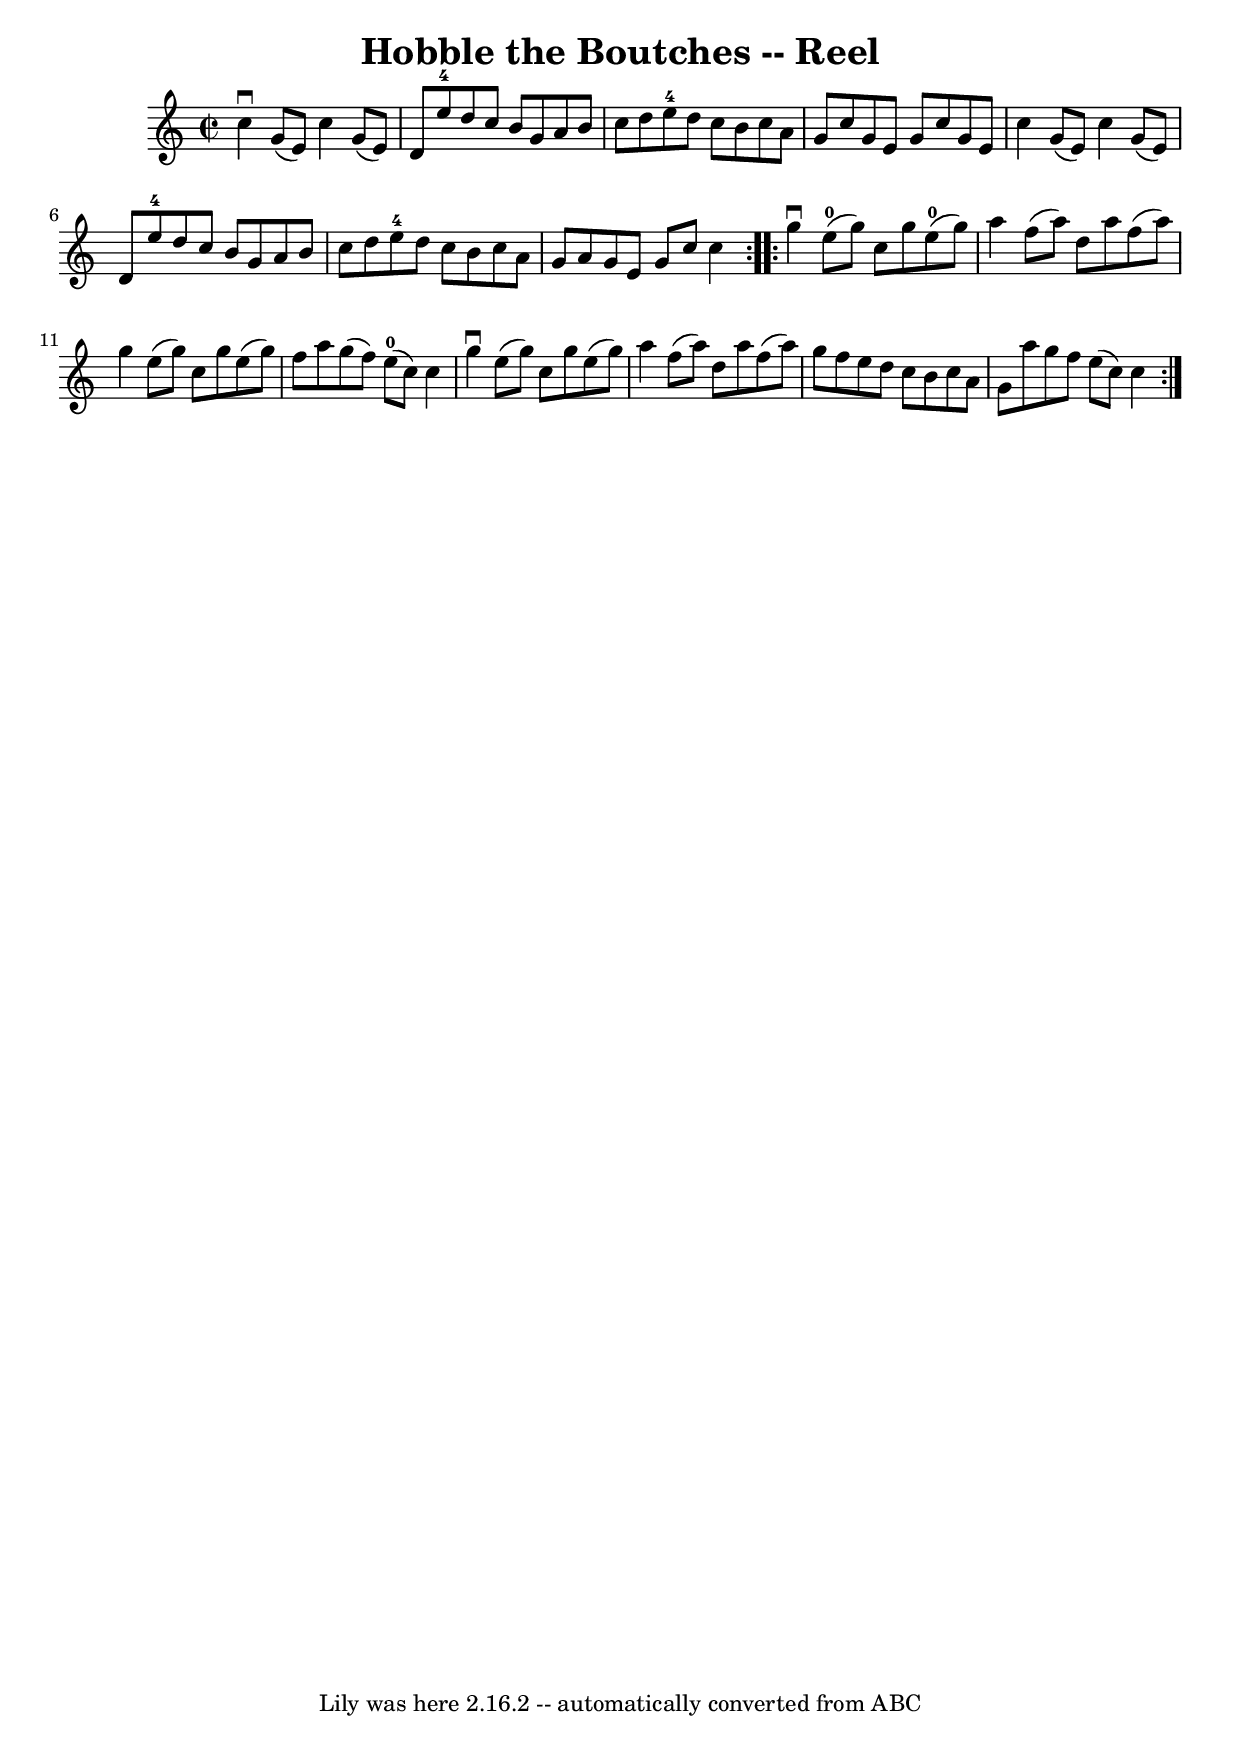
\version "2.16.2"
\include "Mammoth.ily"
\header {
  %% book = "Ryan's Mammoth Collection"
  crossRefNumber = "1"
  footnotes = "\\\\301"
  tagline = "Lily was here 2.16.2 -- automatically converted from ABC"
  title = "Hobble the Boutches -- Reel"

}
voicedefault =  {



  \repeat volta 2 {

    \override Staff.TimeSignature #'style = #'C
    \time 2/2 
    \key c \major c''4^\downbow g'8 (e'8) c''4 g'8 ( e'8) |
    d'8 e''8-4 d''8 c''8 b'8 g'8 a'8 b'8 |
    c''8 d''8 e''8-4 d''8 c''8 b'8 c''8 a'8 |
    g'8 c''8 g'8 e'8 g'8 c''8 g'8 e'8 |
    c''4 g'8 (e'8) c''4 g'8 (e'8) |
    d'8 e''8-4 d''8 c''8 b'8 g'8 a'8 b'8 |
    c''8 d''8 e''8-4 d''8 c''8 b'8 c''8 a'8 |
    g'8 a'8 
    g'8 e'8 g'8 c''8 c''4    
  }     
  \repeat volta 2 {
    g''4^\downbow e''8-0(g''8) c''8 g''8 e''8-0(g''8) |
    a''4 f''8 (a''8) d''8 a''8 f''8 (a''8) |
    g''4 e''8 (g''8) c''8 g''8 e''8 (g''8) |
    f''8 a''8 g''8 (f''8) e''8-0(c''8) c''4 |
    g''4^\downbow e''8 (g''8) c''8 g''8 e''8 (g''8) |
    a''4 f''8 (a''8) d''8 a''8 f''8 ( a''8) |
    g''8 f''8 e''8 d''8 c''8 b'8 c''8 a'8 |
    g'8 a''8 g''8 f''8 e''8 (c''8) c''4    
  }  
  

}

\score{
  <<

    \context Staff="default"
    {
      \voicedefault 
      
    }

  >>
  \layout {
    
  }
  \midi {
  }

}
